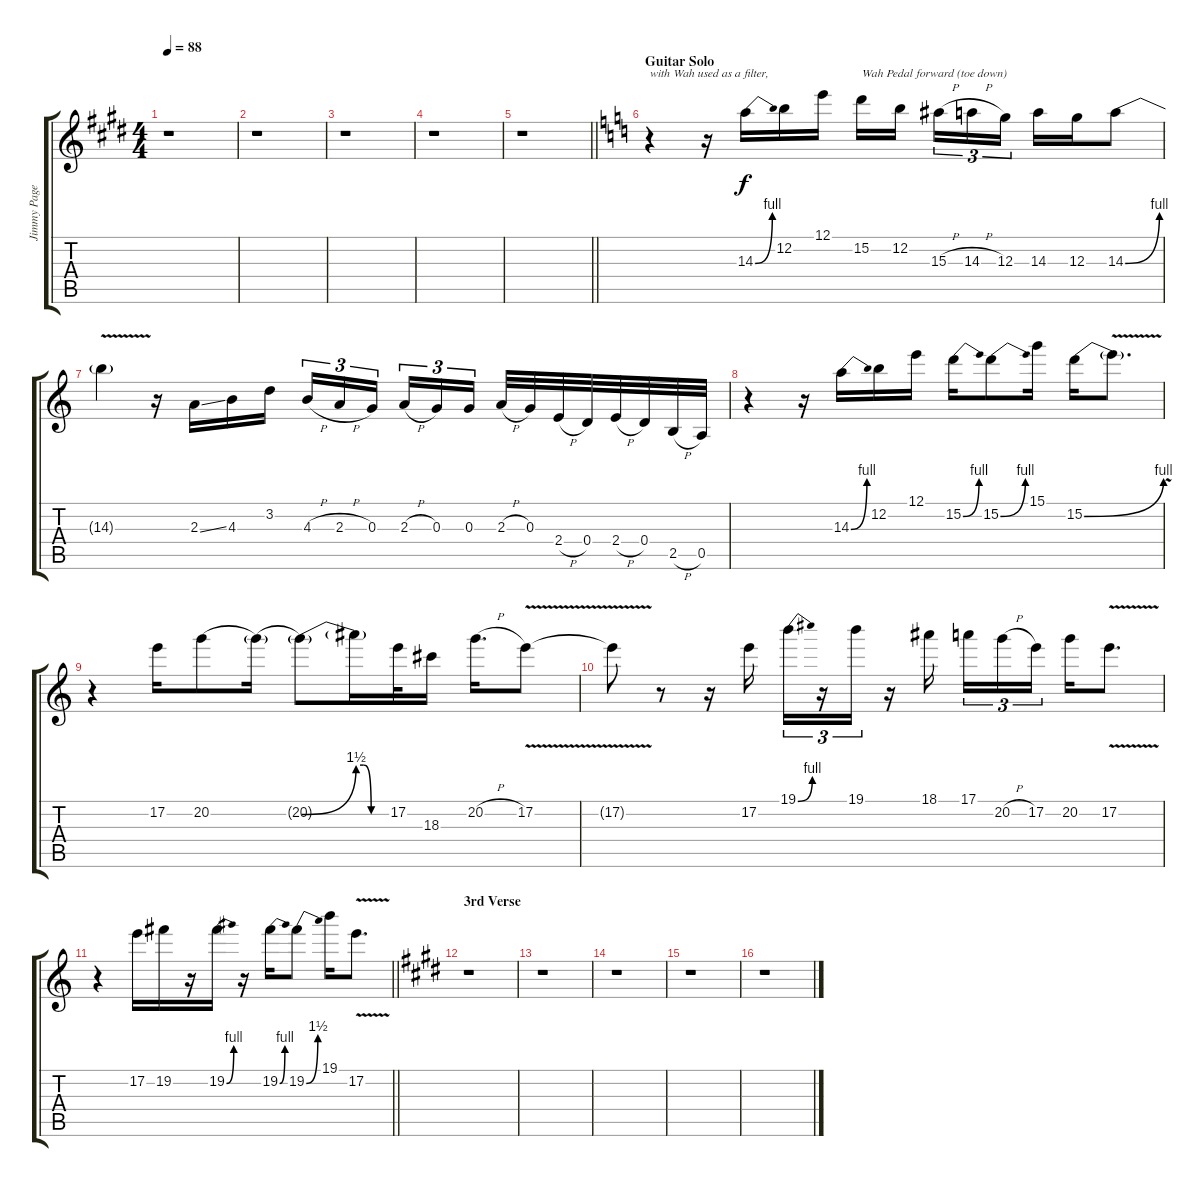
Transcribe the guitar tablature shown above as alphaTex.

\track ("Jimmy Page Guitar 2 (w/dist)" "Jimmy Page") {instrument distortionguitar}
\staff {score tabs}
\tuning (E4 B3 G3 D3 A2 E2) {hide}
\ts (4 4)
\tempo 88
\clef g2
\ks e
r.1{dy f} |
r.1 |
r.1 |
r.1 |
\barLineRight lightlight
r.1 |
\section ("" "Guitar Solo")
\ks c
r.4{txt "with Wah used as a filter,"} r.16 14.3{be (bend 0 0 60 4)}.16 12.2.16 12.1.16 15.2.16{txt "Wah Pedal forward (toe down)"} 12.2.16 15.3{h}.16{tu (3 2)} 14.3{h}.16{tu (3 2)} 12.3.16{tu (3 2)} 14.3.16 12.3.16 14.3{be (bend 0 0 60 4)}.8 |
14.3{v t}.4 r.16 2.3{ss}.16 4.3.16 3.2.16 4.3{h}.16{tu (3 2)} 2.3{h}.16{tu (3 2)} 0.3.16{tu (3 2)} 2.3{h}.16{tu (3 2)} 0.3.16{tu (3 2)} 0.3.16{tu (3 2)} 2.3{h}.32 0.3.32 2.4{h}.32 0.4.32 2.4{h}.32 0.4.32 2.5{h}.32 0.5.32 |
r.4 r.16 14.3{be (bend 0 0 60 4)}.16 12.2.16 12.1.16 15.2{be (bend 0 0 60 4)}.16 15.2{be (bend 0 0 60 4)}.8 15.1.16 15.2{be (bend 0 0 60 4)}.16 15.2{v t}.8{d} |
r.4 17.2.16 20.2{be (hold 0 0 60 0)}.8 20.2{be (hold 0 0 60 0) t}.16 20.2{be (bend 0 0 60 6) t}.8 20.2{be (custom 0 6 15 6 30 0 60 0) t}.16 17.2.32 18.3.16 20.2{h}.16{d} 17.2{v}.8 |
17.2{v t}.8 r.8 r.16 17.2.16 19.1{be (bend 0 0 60 4)}.16{tu (3 2)} r.16{tu (3 2)} 19.1.16{tu (3 2)} r.16 18.1.16 17.1.16{tu (3 2)} 20.2{h}.16{tu (3 2)} 17.2.16{tu (3 2)} 20.2.16 17.2{v}.8{d} |
\barLineRight lightlight
r.4 17.2.16 19.2.16 r.16 19.2{be (bend 0 0 60 4)}.16 r.16 19.2{be (bend 0 0 60 4)}.16 19.2{be (bend 0 0 60 6)}.8 19.1.16 17.2{v}.8{d} |
\section ("" "3rd Verse")
\ks e
r.1 |
r.1 |
r.1 |
r.1 |
r.1
